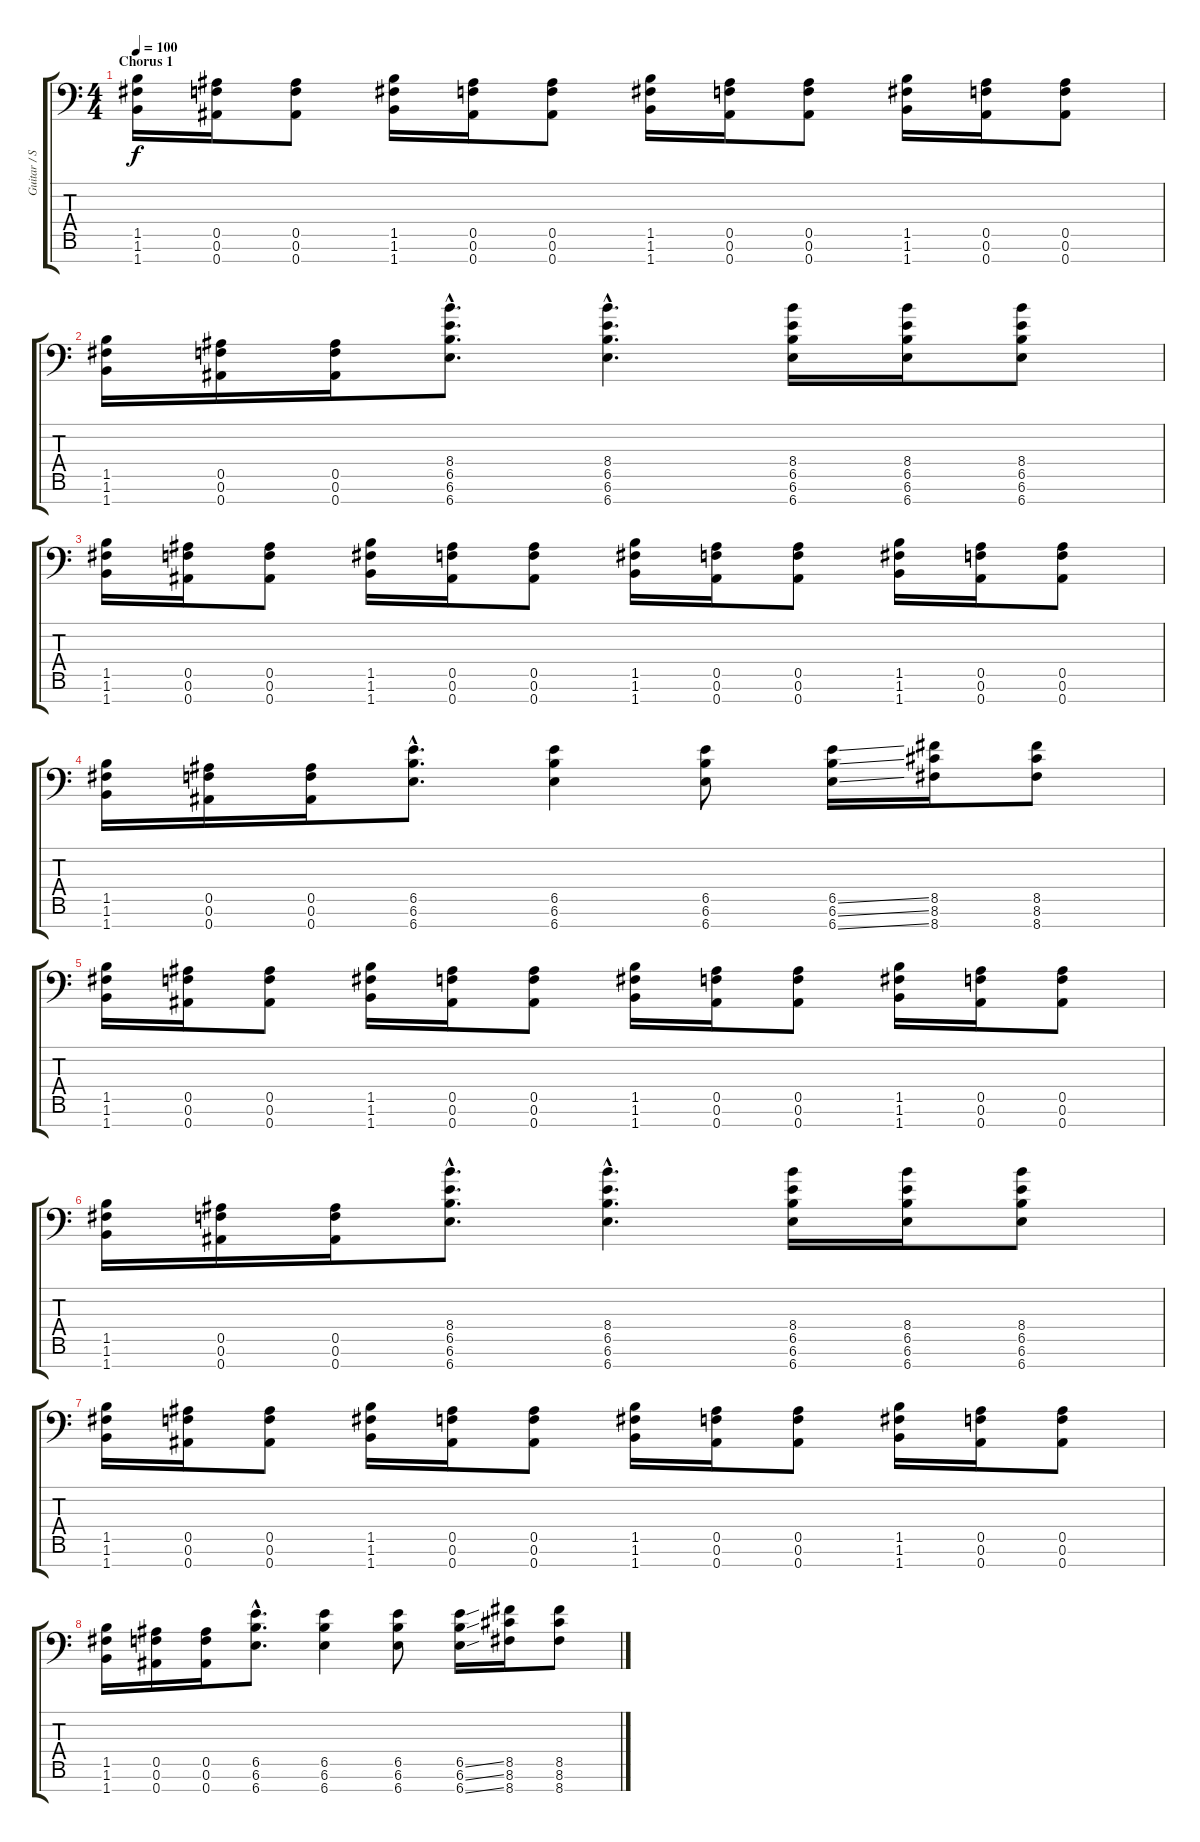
\track ("Guitar / Stephen Carpenter" "Guitar / S") {instrument overdrivenguitar}
\staff {score tabs}
\tuning (F4 C4 Ab3 Eb3 Bb2 F2 Bb1) {hide}
\ts (4 4)
\section ("" "Chorus 1")
\tempo 100
\clef f4
\ks c
(1.5 1.6 1.7).16{dy f volume 13 instrument overdrivenguitar} (0.5 0.6 0.7).16 (0.5 0.6 0.7).8 (1.5 1.6 1.7).16 (0.5 0.6 0.7).16 (0.5 0.6 0.7).8 (1.5 1.6 1.7).16 (0.5 0.6 0.7).16 (0.5 0.6 0.7).8 (1.5 1.6 1.7).16 (0.5 0.6 0.7).16 (0.5 0.6 0.7).8 |
(1.5 1.6 1.7).16 (0.5 0.6 0.7).16 (0.5 0.6 0.7).16 (8.4{hac} 6.5{hac} 6.6{hac} 6.7{hac}).8{d} (8.4{hac} 6.5{hac} 6.6{hac} 6.7{hac}).4{d} (8.4 6.5 6.6 6.7).16 (8.4 6.5 6.6 6.7).16 (8.4 6.5 6.6 6.7).8 |
(1.5 1.6 1.7).16{volume 13 instrument overdrivenguitar} (0.5 0.6 0.7).16 (0.5 0.6 0.7).8 (1.5 1.6 1.7).16 (0.5 0.6 0.7).16 (0.5 0.6 0.7).8 (1.5 1.6 1.7).16 (0.5 0.6 0.7).16 (0.5 0.6 0.7).8 (1.5 1.6 1.7).16 (0.5 0.6 0.7).16 (0.5 0.6 0.7).8 |
(1.5 1.6 1.7).16 (0.5 0.6 0.7).16 (0.5 0.6 0.7).16 (6.5{hac} 6.6{hac} 6.7{hac}).8{d} (6.5 6.6 6.7).4 (6.5 6.6 6.7).8 (6.5{ss} 6.6{ss} 6.7{ss}).16 (8.5 8.6 8.7).16 (8.5 8.6 8.7).8 |
(1.5 1.6 1.7).16{volume 13 instrument overdrivenguitar} (0.5 0.6 0.7).16 (0.5 0.6 0.7).8 (1.5 1.6 1.7).16 (0.5 0.6 0.7).16 (0.5 0.6 0.7).8 (1.5 1.6 1.7).16 (0.5 0.6 0.7).16 (0.5 0.6 0.7).8 (1.5 1.6 1.7).16 (0.5 0.6 0.7).16 (0.5 0.6 0.7).8 |
(1.5 1.6 1.7).16 (0.5 0.6 0.7).16 (0.5 0.6 0.7).16 (8.4{hac} 6.5{hac} 6.6{hac} 6.7{hac}).8{d} (8.4{hac} 6.5{hac} 6.6{hac} 6.7{hac}).4{d} (8.4 6.5 6.6 6.7).16 (8.4 6.5 6.6 6.7).16 (8.4 6.5 6.6 6.7).8 |
(1.5 1.6 1.7).16{volume 13 instrument overdrivenguitar} (0.5 0.6 0.7).16 (0.5 0.6 0.7).8 (1.5 1.6 1.7).16 (0.5 0.6 0.7).16 (0.5 0.6 0.7).8 (1.5 1.6 1.7).16 (0.5 0.6 0.7).16 (0.5 0.6 0.7).8 (1.5 1.6 1.7).16 (0.5 0.6 0.7).16 (0.5 0.6 0.7).8 |
(1.5 1.6 1.7).16 (0.5 0.6 0.7).16 (0.5 0.6 0.7).16 (6.5{hac} 6.6{hac} 6.7{hac}).8{d} (6.5 6.6 6.7).4 (6.5 6.6 6.7).8 (6.5{ss} 6.6{ss} 6.7{ss}).16 (8.5 8.6 8.7).16 (8.5 8.6 8.7).8
